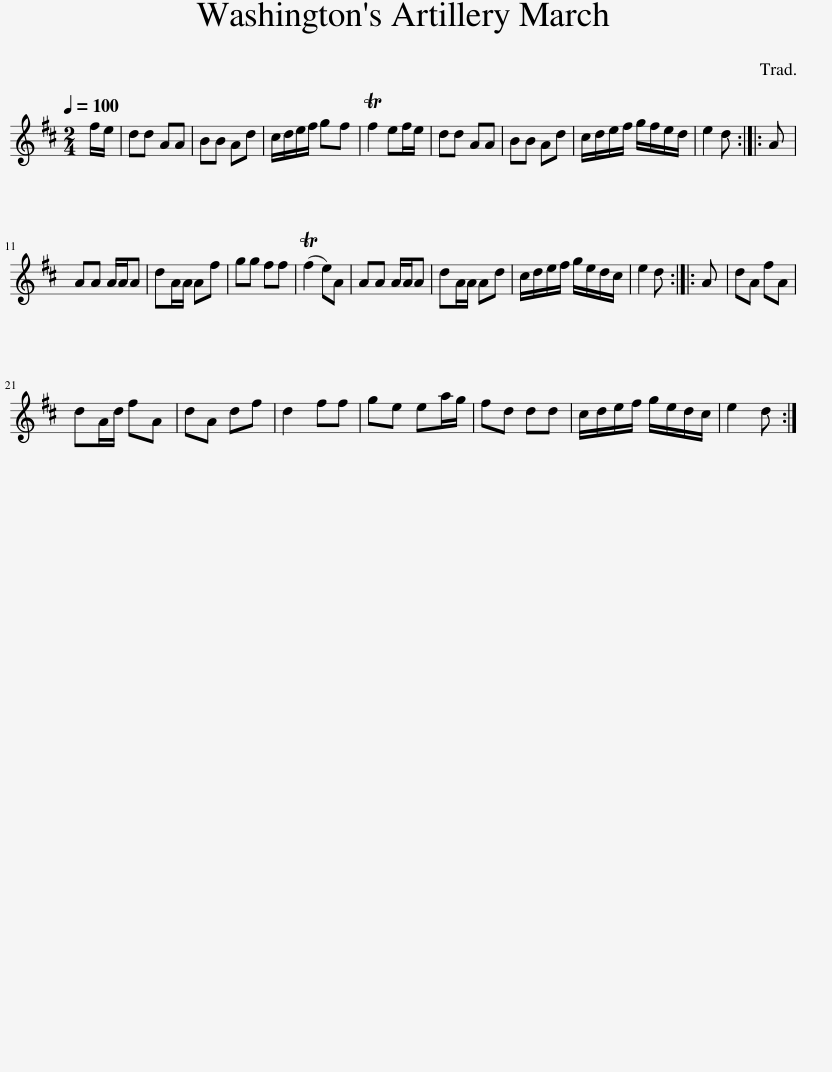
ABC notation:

X:1
L:1/8
Q:1/4=100
M:2/4
I:linebreak $
K:none
V:1 treble transpose="8 "
V:1
[K:D] f/e/ | dd AA | BB Ad | c/d/e/f/ gf | Tf2 ef/e/ | %5
 dd AA | BB Ad | c/d/e/f/ g/f/e/d/ | e2 d :: A |$ %10
 AA A/A/A | dA/A/ Af | gg ff | (Tf2 e)A | AA A/A/A | %15
 dA/A/ Ad | c/d/e/f/ g/e/d/c/ | e2 d :: A | dA fA |$ %20
 dA/d/ fA | dA df | d2 ff | ge ea/g/ | fd dd | %25
 c/d/e/f/ g/e/d/c/ | e2 d :| %27
